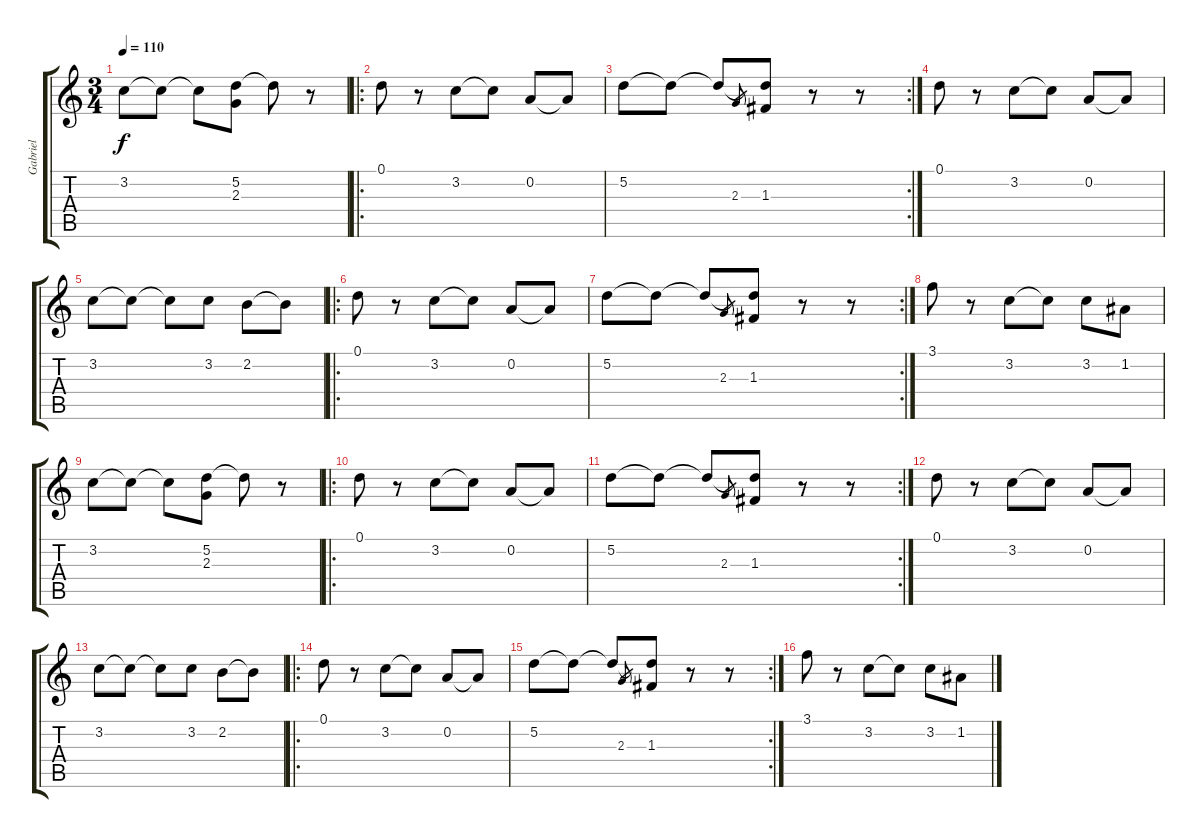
\track ("Gabriel" "Gabriel") {instrument electricguitarmuted}
\staff {score tabs}
\tuning (D4 A3 F3 C3 G2 D2) {hide}
\ts (3 4)
\tempo 110
\clef g2
\ks c
3.2.8{dy f} 3.2{t}.8 3.2{t}.8 (5.2 2.3).8 5.2{t}.8 r.8 |
\ro
0.1.8 r.8 3.2.8 3.2{t}.8 0.2.8 0.2{t}.8 |
\rc 2
5.2.8 5.2{t}.8 5.2{t}.8 2.3.8{gr} (5.2{t} 1.3).8 r.8 r.8 |
0.1.8 r.8 3.2.8 3.2{t}.8 0.2.8 0.2{t}.8 |
3.2.8 3.2{t}.8 3.2{t}.8 3.2.8 2.2.8 2.2{t}.8 |
\ro
0.1.8 r.8 3.2.8 3.2{t}.8 0.2.8 0.2{t}.8 |
\rc 2
5.2.8 5.2{t}.8 5.2{t}.8 2.3.8{gr} (5.2{t} 1.3).8 r.8 r.8 |
3.1.8 r.8 3.2.8 3.2{t}.8 3.2.8 1.2.8 |
3.2.8 3.2{t}.8 3.2{t}.8 (5.2 2.3).8 5.2{t}.8 r.8 |
\ro
0.1.8 r.8 3.2.8 3.2{t}.8 0.2.8 0.2{t}.8 |
\rc 2
5.2.8 5.2{t}.8 5.2{t}.8 2.3.8{gr} (5.2{t} 1.3).8 r.8 r.8 |
0.1.8 r.8 3.2.8 3.2{t}.8 0.2.8 0.2{t}.8 |
3.2.8 3.2{t}.8 3.2{t}.8 3.2.8 2.2.8 2.2{t}.8 |
\ro
0.1.8 r.8 3.2.8 3.2{t}.8 0.2.8 0.2{t}.8 |
\rc 2
5.2.8 5.2{t}.8 5.2{t}.8 2.3.8{gr} (5.2{t} 1.3).8 r.8 r.8 |
3.1.8 r.8 3.2.8 3.2{t}.8 3.2.8 1.2.8
